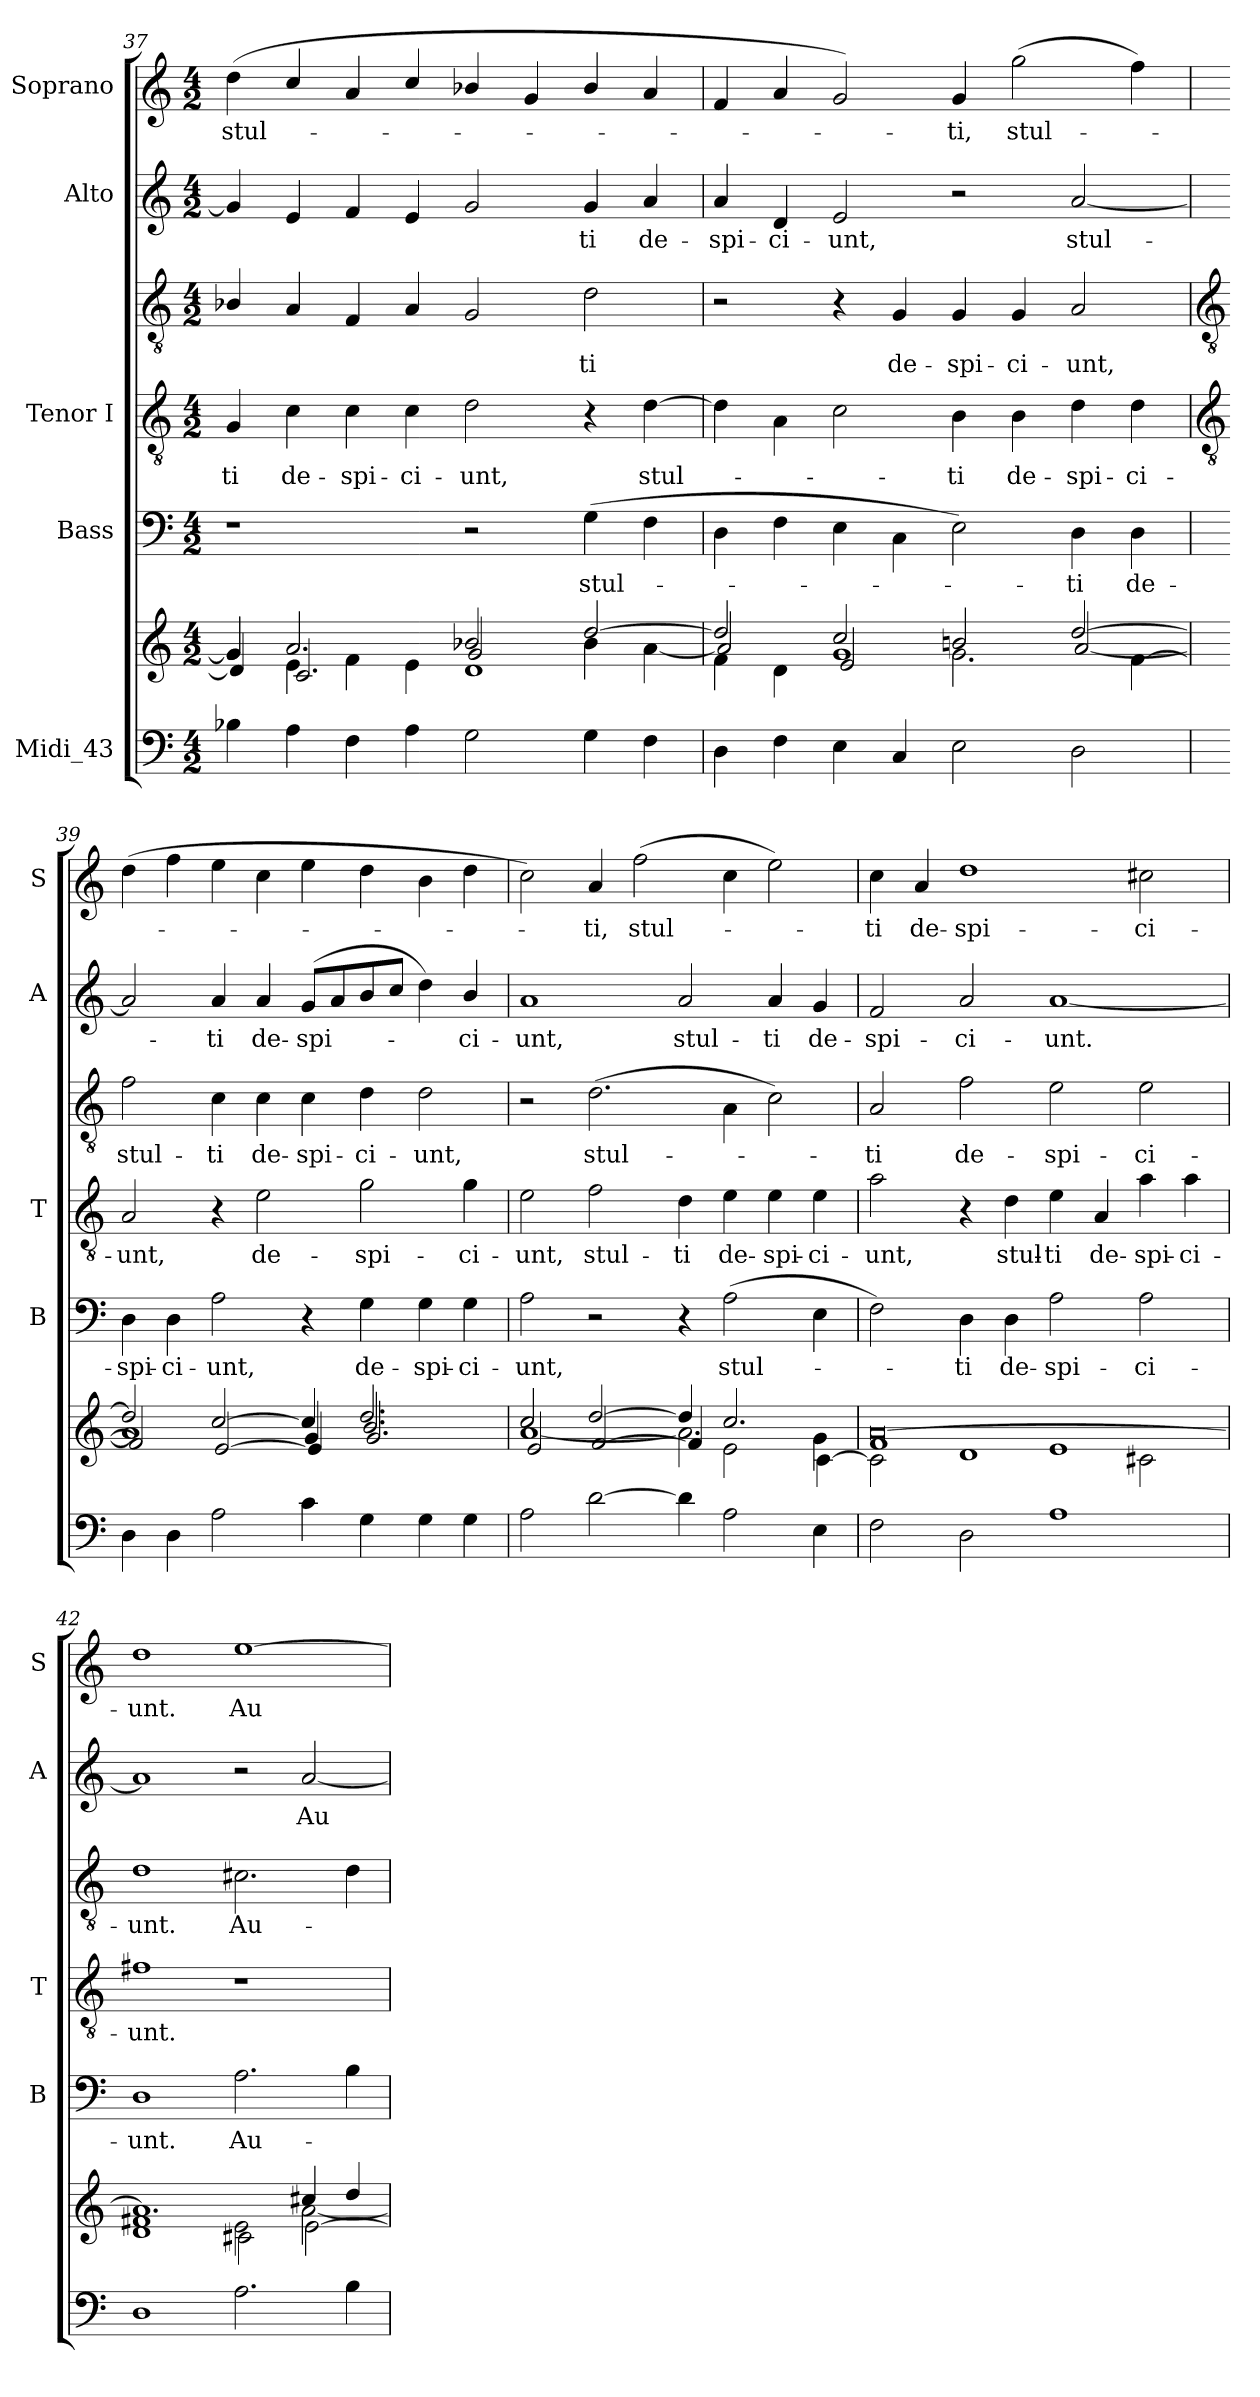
**kern	**kern	**kern	**text	**kern	**text	**kern	**text	**kern	**text	**kern	**text
*part5	*part5	*part4	*part4	*part3	*part3	*part3	*part3	*part2	*part2	*part1	*part1
*staff7	*staff6	*staff5	*staff5	*staff4	*staff4	*staff3	*staff3	*staff2	*staff2	*staff1	*staff1
*I"Midi_43	*	*I"Bass	*	*I"Tenor I	*	*	*	*I"Alto	*	*I"Soprano	*
*	*	*I'B	*	*I'T	*	*	*	*I'A	*	*I'S	*
*clefF4	*clefG2	*clefF4	*	*clefGv2	*	*clefGv2	*	*clefG2	*	*clefG2	*
*k[]	*k[]	*k[]	*	*k[]	*	*k[]	*	*k[]	*	*k[]	*
*C:	*C:	*C:	*	*C:	*	*C:	*	*C:	*	*C:	*
*M4/2	*M4/2	*M4/2	*	*M4/2	*	*M4/2	*	*M4/2	*	*M4/2	*
=37	=37	=37	=37	=37	=37	=37	=37	=37	=37	=37	=37
*	*^	*	*	*	*	*	*	*	*	*	*
*	*	*^	*	*	*	*	*	*	*	*	*	*
!	!	!	!	!	!	!	!LO:LY:b	!	!	!	!	!	!LO:LY:b
4B-X	4g/	4g/]	4d/]	1r	.	4G	ti	4B-X/	.	4g]	.	(<4dd	stul-
!	!	!	!	!	!	!	!LO:LY:b	!	!	!	!	!	!
4A	2.a/	4e\	2.c/	.	.	4c	de-	4A	.	4e	.	4cc/	.
!	!	!	!	!	!	!	!LO:LY:b	!	!	!	!	!	!
4F	.	4f\	.	.	.	4c	-spi-	4F	.	4f	.	4a	.
!	!	!	!	!	!	!	!LO:LY:b	!	!	!	!	!	!
4A	.	4e\	.	.	.	4c	-ci-	4A	.	4e	.	4cc/	.
!	!	!	!	!	!	!	!LO:LY:b	!	!	!	!	!	!
2G	2b-X/	2g/	1d\	2r	.	2d	-unt,	2G	.	2g	.	4b-X/	.
.	.	.	.	.	.	.	.	.	.	.	.	4g	.
!	!	!	!	!	!LO:LY:b	!	!	!	!LO:LY:b	!	!LO:LY:b	!	!
4G	[2dd/	4b-\	.	(>4G	stul-	4r	.	2d	ti	4g	ti	4b-/	.
!	!	!	!	!	!	!	!LO:LY:b	!	!	!	!LO:LY:b	!	!
4F	.	[4a\	.	4F	.	[4d	stul-	.	.	4a	de-	4a	.
=38	=38	=38	=38	=38	=38	=38	=38	=38	=38	=38	=38	=38	=38
!	!	!	!	!	!	!	!	!	!	!	!LO:LY:b	!	!
4D	2dd/]	2a/]	4f\	4D	.	4d]	.	2r	.	4a	-spi-	4f	.
!	!	!	!	!	!	!	!	!	!	!	!LO:LY:b	!	!
4F	.	.	4d\	4F	.	4A\	.	.	.	4d	-ci-	4a	.
!	!	!	!	!	!	!	!	!	!	!	!LO:LY:b	!	!
4E	2cc/	1g\	2e/	4E	.	2c	.	4r	.	2e	-unt,	2g)	.
!	!	!	!	!	!	!	!	!	!LO:LY:b	!	!	!	!
4C	.	.	.	4C\	.	.	.	4G	de-	.	.	.	.
!	!	!	!	!	!	!	!LO:LY:b	!	!LO:LY:b	!	!	!	!LO:LY:b
2E	2bn/	.	2.g\	2E)	.	4B	ti	4G	-spi-	2r	.	4g	ti,
!	!	!	!	!	!	!	!LO:LY:b	!	!LO:LY:b	!	!	!	!LO:LY:b
.	.	.	.	.	.	4B	de-	4G	-ci-	.	.	(>2gg	stul-
!	!	!	!	!	!LO:LY:b	!	!LO:LY:b	!	!LO:LY:b	!	!LO:LY:b	!	!
2D	[2dd/	[2a/	.	4D	ti	4d	-spi-	2A	-unt,	[2a	stul-	.	.
!	!	!	!	!	!LO:LY:b	!	!LO:LY:b	!	!	!	!	!	!
.	.	.	[4f\	4D	de-	4d	-ci-	.	.	.	.	4ff)	.
!!LO:LB:g=z
=39	=39	=39	=39	=39	=39	=39	=39	=39	=39	=39	=39	=39	=39
*	*	*	*	*	*	*clefGv2	*	*clefGv2	*	*	*	*	*
!	!	!	!	!	!LO:LY:b	!	!LO:LY:b	!	!LO:LY:b	!	!	!	!
4D	2dd/]	1a\]	2f/]	4D	-spi-	2A	unt,	2f	-stul-	2a]	.	(>4dd	.
!	!	!	!	!	!LO:LY:b	!	!	!	!	!	!	!	!
4D	.	.	.	4D	-ci-	.	.	.	.	.	.	4ff	.
!	!	!	!	!	!LO:LY:b	!	!	!	!LO:LY:b	!	!LO:LY:b	!	!
2A	[2cc/	.	[2e/	2A	-unt,	4r	.	4c	-ti	4a	ti	4ee	.
!	!	!	!	!	!	!	!LO:LY:b	!	!LO:LY:b	!	!LO:LY:b	!	!
.	.	.	.	.	.	2e	de-	4c	de-	4a	de-	4cc	.
!	!	!	!	!	!	!	!	!	!LO:LY:b	!	!LO:LY:b	!	!
4c	4cc/]	4g/	4e/]	4r	.	.	.	4c	-spi-	(<8gL	-spi-	4ee	.
.	.	.	.	.	.	.	.	.	.	8a	.	.	.
!	!	!	!	!	!LO:LY:b	!	!LO:LY:b	!	!LO:LY:b	!	!	!	!
4G	2.dd/	2.b/	2.g/	4G	de-	2g	-spi-	4d	-ci-	8b	.	4dd	.
.	.	.	.	.	.	.	.	.	.	8ccJ	.	.	.
!	!	!	!	!	!LO:LY:b	!	!	!	!LO:LY:b	!	!	!	!
4G	.	.	.	4G	-spi-	.	.	2d	-unt,	4dd)	.	4b	.
!	!	!	!	!	!LO:LY:b	!	!LO:LY:b	!	!	!	!LO:LY:b	!	!
4G	.	.	.	4G	-ci-	4g	-ci-	.	.	4b/	ci-	4dd	.
=40	=40	=40	=40	=40	=40	=40	=40	=40	=40	=40	=40	=40	=40
!	!	!	!	!	!LO:LY:b	!	!LO:LY:b	!	!	!	!LO:LY:b	!	!
2A	2cc/	[1a\	2e/	2A	-unt,	2e	unt,	2r	.	1a	-unt,	2cc)	.
!	!	!	!	!	!	!	!LO:LY:b	!	!LO:LY:b	!	!	!	!LO:LY:b
[2d	[2dd/	.	[2f/	2r	.	2f	stul-	(>2.d	-stul-	.	.	4a	ti,
!	!	!	!	!	!	!	!	!	!	!	!	!	!LO:LY:b
.	.	.	.	.	.	.	.	.	.	.	.	(>2ff	stul-
!	!	!	!	!	!	!	!LO:LY:b	!	!	!	!LO:LY:b	!	!
4d]	4dd/]	2.a\]	4f/]	4r	.	4d	-ti	.	.	2a	stul-	.	.
!	!	!	!	!	!LO:LY:b	!	!LO:LY:b	!	!	!	!	!	!
2A	2.cc/	.	2e\	(>2A	stul-	4e	de-	4A\	.	.	.	4cc	.
!	!	!	!	!	!	!	!LO:LY:b	!	!	!	!LO:LY:b	!	!
.	.	.	.	.	.	4e	-spi-	2c)	.	4a	-ti	2ee)	.
!	!	!	!	!	!	!	!LO:LY:b	!	!	!	!LO:LY:b	!	!
4E	.	4g\	[4c\	4E	.	4e	-ci-	.	.	4g	de-	.	.
=41	=41	=41	=41	=41	=41	=41	=41	=41	=41	=41	=41	=41	=41
!	!	!	!	!	!	!	!LO:LY:b	!	!LO:LY:b	!	!LO:LY:b	!	!LO:LY:b
2F	[0a/	1f\	2c\]	2F)	.	2a	-unt,	2A	-ti	2f	-spi-	4cc	ti
!	!	!	!	!	!	!	!	!	!	!	!	!	!LO:LY:b
.	.	.	.	.	.	.	.	.	.	.	.	4a	de-
!	!	!	!	!	!LO:LY:b	!	!	!	!LO:LY:b	!	!LO:LY:b	!	!LO:LY:b
2D	.	.	1d\	4D	ti	4r	.	2f	de-	2a	-ci-	1dd	-spi-
!	!	!	!	!	!LO:LY:b	!	!LO:LY:b	!	!	!	!	!	!
.	.	.	.	4D	de-	4d	stul-	.	.	.	.	.	.
!	!	!	!	!	!LO:LY:b	!	!LO:LY:b	!	!LO:LY:b	!	!LO:LY:b	!	!
1A	.	1e\	.	2A	-spi-	4e	-ti	2e	-spi-	[1a	-unt.	.	.
!	!	!	!	!	!	!	!LO:LY:b	!	!	!	!	!	!
.	.	.	.	.	.	4A	de-	.	.	.	.	.	.
!	!	!	!	!	!LO:LY:b	!	!LO:LY:b	!	!LO:LY:b	!	!	!	!LO:LY:b
.	.	.	2c#X\	2A	-ci-	4a	-spi-	2e	-ci-	.	.	2cc#X	-ci-
!	!	!	!	!	!	!	!LO:LY:b	!	!	!	!	!	!
.	.	.	.	.	.	4a	-ci-	.	.	.	.	.	.
=42	=42	=42	=42	=42	=42	=42	=42	=42	=42	=42	=42	=42	=42
!	!	!	!	!	!LO:LY:b	!	!LO:LY:b	!	!LO:LY:b	!	!	!	!LO:LY:b
1D	1.a/]	1f#X\	1d\	1D	-unt.	1f#X	unt.	1d	-unt.	1a]	.	1dd	-unt.
!	!	!	!	!	!LO:LY:b	!	!	!	!LO:LY:b	!	!	!	!LO:LY:b
2.A	.	2e\	2c#X\	2.A	Au-	1r	.	2.c#X	Au-	2r	.	[1ee	Au-
!	!	!	!	!	!	!	!	!	!	!	!LO:LY:b	!	!
.	4cc#X/	[2a\	[2e\	.	.	.	.	.	.	[2a	Au-	.	.
4B	4dd/	.	.	4B	.	.	.	4d	.	.	.	.	.
*	*v	*v	*v	*	*	*	*	*	*	*	*	*	*
=	=	=	=	=	=	=	=	=	=	=	=
*-	*-	*-	*-	*-	*-	*-	*-	*-	*-	*-	*-
